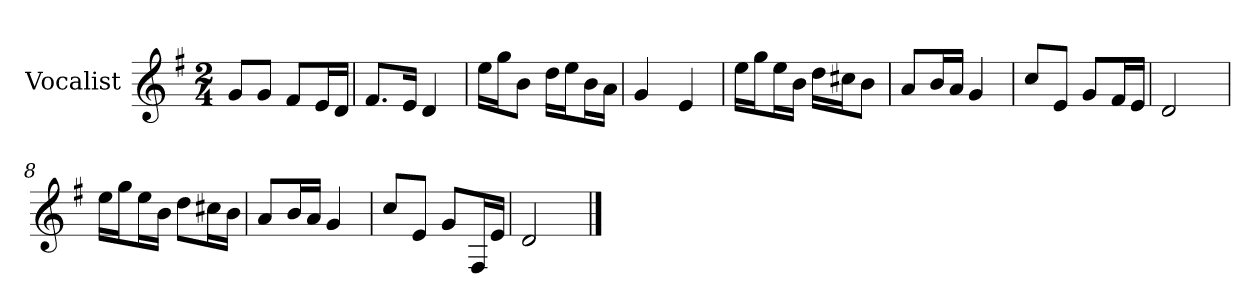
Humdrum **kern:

**kern
*part1
*staff1
*I"Vocalist
*k[f#]
*G:
*M2/4
=
8gL
8gJ
8f#L
16eL
16dJJ
=1
8.f#L
16eJk
4d
=2
16eeLL
16ggJ
8bJ
16ddLL
16eeJ
16bL
16aJJ
=3
4g
4e
=4
16eeLL
16ggJ
16eeL
16bJJ
16ddLL
16cc#XJ
8bJ
=5
8aL
16bL
16aJJ
4g
=6
8ccL
8eJ
8gL
16f#L
16eJJ
=7
2d
=8
16eeLL
16ggJ
16eeL
16bJJ
8ddL
16cc#XL
16bJJ
=9
8aL
16bL
16aJJ
4g
=10
8ccL
8eJ
8gL
16F#L
16eJJ
=11
2d
==
*-
